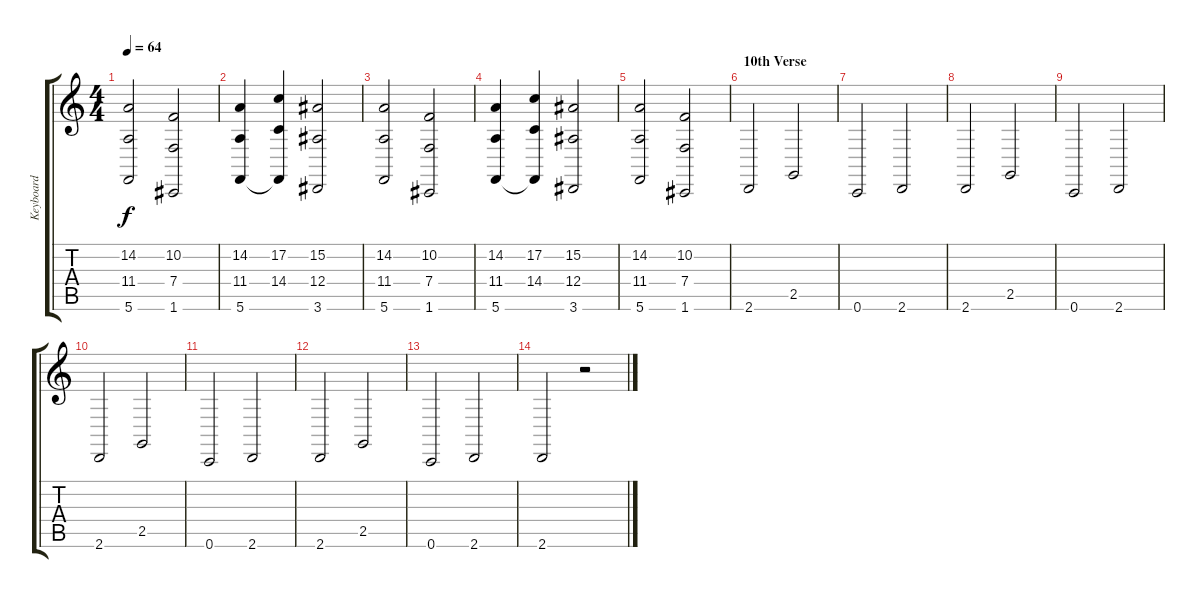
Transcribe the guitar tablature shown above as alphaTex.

\track ("Keyboard" "Keyboard") {instrument pad2warm}
\staff {score tabs}
\tuning (C4 G3 Eb3 Bb2 F2 C2) {hide}
\ts (4 4)
\tempo 64
\clef g2
\ks c
(14.2 11.4 5.6).2{dy f} (10.2 7.4 1.6).2 |
(14.2 11.4 5.6).4{volume 11 instrument pad5bowed} (17.2 14.4 5.6{t}).4 (15.2 12.4 3.6).2 |
(14.2 11.4 5.6).2 (10.2 7.4 1.6).2 |
(14.2 11.4 5.6).4 (17.2 14.4 5.6{t}).4 (15.2 12.4 3.6).2 |
(14.2 11.4 5.6).2 (10.2 7.4 1.6).2 |
\section ("" "10th Verse")
2.6.2{volume 14 instrument pad2warm} 2.5.2 |
0.6.2 2.6.2 |
2.6.2 2.5.2 |
0.6.2 2.6.2 |
2.6.2 2.5.2 |
0.6.2 2.6.2 |
2.6.2 2.5.2 |
0.6.2 2.6.2 |
2.6.2 r.2
